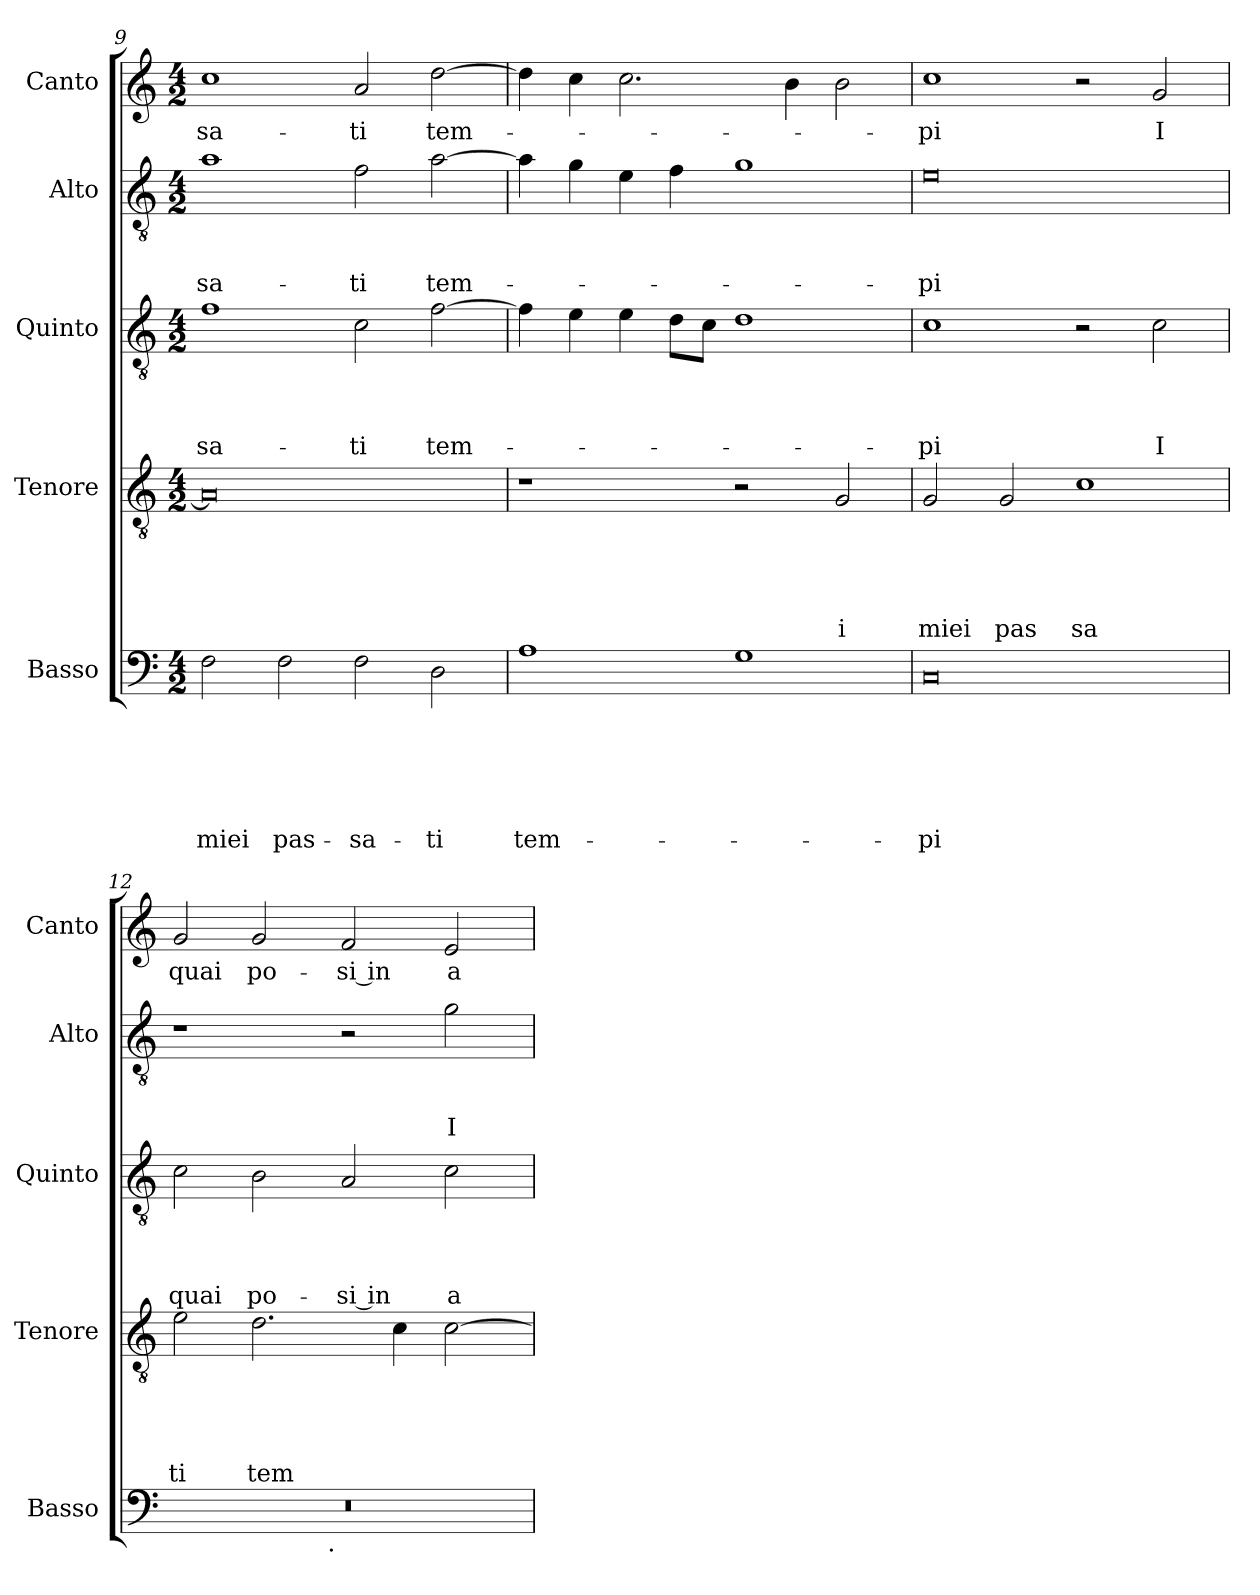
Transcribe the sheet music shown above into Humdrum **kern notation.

**kern	**text	**text	**text	**text	**text	**text	**kern	**text	**text	**text	**text	**text	**kern	**text	**text	**text	**text	**kern	**text	**text	**text	**kern	**text
*part5	*part5	*part5	*part5	*part5	*part5	*part5	*part4	*part4	*part4	*part4	*part4	*part4	*part3	*part3	*part3	*part3	*part3	*part2	*part2	*part2	*part2	*part1	*part1
*staff5	*staff5	*staff5	*staff5	*staff5	*staff5	*staff5	*staff4	*staff4	*staff4	*staff4	*staff4	*staff4	*staff3	*staff3	*staff3	*staff3	*staff3	*staff2	*staff2	*staff2	*staff2	*staff1	*staff1
*I"Basso	*	*	*	*	*	*	*I"Tenore	*	*	*	*	*	*I"Quinto	*	*	*	*	*I"Alto	*	*	*	*I"Canto	*
*I'Basso	*	*	*	*	*	*	*I'Tenore	*	*	*	*	*	*I'Quinto	*	*	*	*	*I'Alto	*	*	*	*I'Canto	*
*clefF4	*	*	*	*	*	*	*clefGv2	*	*	*	*	*	*clefGv2	*	*	*	*	*clefGv2	*	*	*	*clefG2	*
*k[]	*	*	*	*	*	*	*k[]	*	*	*	*	*	*k[]	*	*	*	*	*k[]	*	*	*	*k[]	*
*C:	*	*	*	*	*	*	*C:	*	*	*	*	*	*C:	*	*	*	*	*C:	*	*	*	*C:	*
*M4/2	*	*	*	*	*	*	*M4/2	*	*	*	*	*	*M4/2	*	*	*	*	*M4/2	*	*	*	*M4/2	*
=9	=9	=9	=9	=9	=9	=9	=9	=9	=9	=9	=9	=9	=9	=9	=9	=9	=9	=9	=9	=9	=9	=9	=9
!	!	!	!	!	!	!LO:LY:b	!	!	!	!	!	!	!	!	!	!	!LO:LY:b	!	!	!	!LO:LY:b	!	!LO:LY:b
2F\	.	.	.	.	.	miei	0A]	.	.	.	.	.	1f	.	.	.	-sa-	1a	.	.	-sa-	1cc	-sa-
!	!	!	!	!	!	!LO:LY:b	!	!	!	!	!	!	!	!	!	!	!	!	!	!	!	!	!
2F\	.	.	.	.	.	pas-	.	.	.	.	.	.	.	.	.	.	.	.	.	.	.	.	.
!	!	!	!	!	!	!LO:LY:b	!	!	!	!	!	!	!	!	!	!	!LO:LY:b	!	!	!	!LO:LY:b	!	!LO:LY:b
2F\	.	.	.	.	.	-sa-	.	.	.	.	.	.	2c\	.	.	.	-ti	2f\	.	.	-ti	2a/	-ti
!	!	!	!	!	!	!LO:LY:b	!	!	!	!	!	!	!	!	!	!	!LO:LY:b	!	!	!	!LO:LY:b	!	!LO:LY:b
2D\	.	.	.	.	.	-ti	.	.	.	.	.	.	[>2f\	.	.	.	tem-	[>2a\	.	.	tem-	[>2dd\	tem-
=10	=10	=10	=10	=10	=10	=10	=10	=10	=10	=10	=10	=10	=10	=10	=10	=10	=10	=10	=10	=10	=10	=10	=10
!	!	!	!	!	!	!LO:LY:b	!	!	!	!	!	!	!	!	!	!	!	!	!	!	!	!	!
1A	.	.	.	.	.	tem-	1r	.	.	.	.	.	4f\]	.	.	.	.	4a\]	.	.	.	4dd\]	.
.	.	.	.	.	.	.	.	.	.	.	.	.	4e\	.	.	.	.	4g\	.	.	.	4cc\	.
.	.	.	.	.	.	.	.	.	.	.	.	.	4e\	.	.	.	.	4e\	.	.	.	2.cc\	.
.	.	.	.	.	.	.	.	.	.	.	.	.	8d\L	.	.	.	.	4f\	.	.	.	.	.
.	.	.	.	.	.	.	.	.	.	.	.	.	8c\J	.	.	.	.	.	.	.	.	.	.
1G	.	.	.	.	.	.	2r	.	.	.	.	.	1d	.	.	.	.	1g	.	.	.	.	.
.	.	.	.	.	.	.	.	.	.	.	.	.	.	.	.	.	.	.	.	.	.	4b\	.
!	!	!	!	!	!	!	!	!	!	!	!	!LO:LY:b	!	!	!	!	!	!	!	!	!	!	!
.	.	.	.	.	.	.	2G/	.	.	.	.	i	.	.	.	.	.	.	.	.	.	2b\	.
=11	=11	=11	=11	=11	=11	=11	=11	=11	=11	=11	=11	=11	=11	=11	=11	=11	=11	=11	=11	=11	=11	=11	=11
!	!	!	!	!	!	!LO:LY:b	!	!	!	!	!	!LO:LY:b	!	!	!	!	!LO:LY:b	!	!	!	!LO:LY:b	!	!LO:LY:b
0C	.	.	.	.	.	-pi	2G/	.	.	.	.	miei	1c	.	.	.	-pi	0e	.	.	-pi	1cc	-pi
!	!	!	!	!	!	!	!	!	!	!	!	!LO:LY:b	!	!	!	!	!	!	!	!	!	!	!
.	.	.	.	.	.	.	2G/	.	.	.	.	pas	.	.	.	.	.	.	.	.	.	.	.
!	!	!	!	!	!	!	!	!	!	!	!	!LO:LY:b	!	!	!	!	!	!	!	!	!	!	!
.	.	.	.	.	.	.	1c	.	.	.	.	sa	2r	.	.	.	.	.	.	.	.	2r	.
!	!	!	!	!	!	!	!	!	!	!	!	!	!	!	!	!	!LO:LY:b	!	!	!	!	!	!LO:LY:b
.	.	.	.	.	.	.	.	.	.	.	.	.	2c\	.	.	.	I	.	.	.	.	2g/	I
=12	=12	=12	=12	=12	=12	=12	=12	=12	=12	=12	=12	=12	=12	=12	=12	=12	=12	=12	=12	=12	=12	=12	=12
!	!	!	!	!	!	!	!	!	!	!	!	!LO:LY:b	!	!	!	!	!LO:LY:b	!	!	!	!	!	!LO:LY:b
*^	*	*	*	*	*	*	*	*	*	*	*	*	*	*	*	*	*	*	*	*	*	*	*
0r	2ryy	.	.	.	.	.	.	2e\	.	.	.	.	ti	2c\	.	.	.	quai	1r	.	.	.	2g/	quai
!	!	!	!	!	!	!	!	!	!	!	!	!	!LO:LY:b	!	!	!	!	!LO:LY:b	!	!	!	!	!	!LO:LY:b
.	4...ryy	.	.	.	.	.	.	2.d\	.	.	.	.	tem	2B\	.	.	.	po-	.	.	.	.	2g/	po-
!	!LO:TX:b:t=.	!	!	!	!	!	!	!	!	!	!	!	!	!	!	!	!	!	!	!	!	!	!	!
.	1ryy	.	.	.	.	.	.	.	.	.	.	.	.	.	.	.	.	.	.	.	.	.	.	.
!	!	!	!	!	!	!	!	!	!	!	!	!	!	!	!	!	!	!LO:LY:b:rj	!	!	!	!	!	!LO:LY:b:rj
.	.	.	.	.	.	.	.	.	.	.	.	.	.	2A/	.	.	.	-si in	2r	.	.	.	2f/	-si in
.	.	.	.	.	.	.	.	4c\	.	.	.	.	.	.	.	.	.	.	.	.	.	.	.	.
!	!	!	!	!	!	!	!	!	!	!	!	!	!	!	!	!	!	!LO:LY:b	!	!	!	!LO:LY:b	!	!LO:LY:b
.	.	.	.	.	.	.	.	[>2c\	.	.	.	.	.	2c\	.	.	.	a-	2g\	.	.	I	2e/	a-
.	32ryy	.	.	.	.	.	.	.	.	.	.	.	.	.	.	.	.	.	.	.	.	.	.	.
*v	*v	*	*	*	*	*	*	*	*	*	*	*	*	*	*	*	*	*	*	*	*	*	*	*
=	=	=	=	=	=	=	=	=	=	=	=	=	=	=	=	=	=	=	=	=	=	=	=
*-	*-	*-	*-	*-	*-	*-	*-	*-	*-	*-	*-	*-	*-	*-	*-	*-	*-	*-	*-	*-	*-	*-	*-
